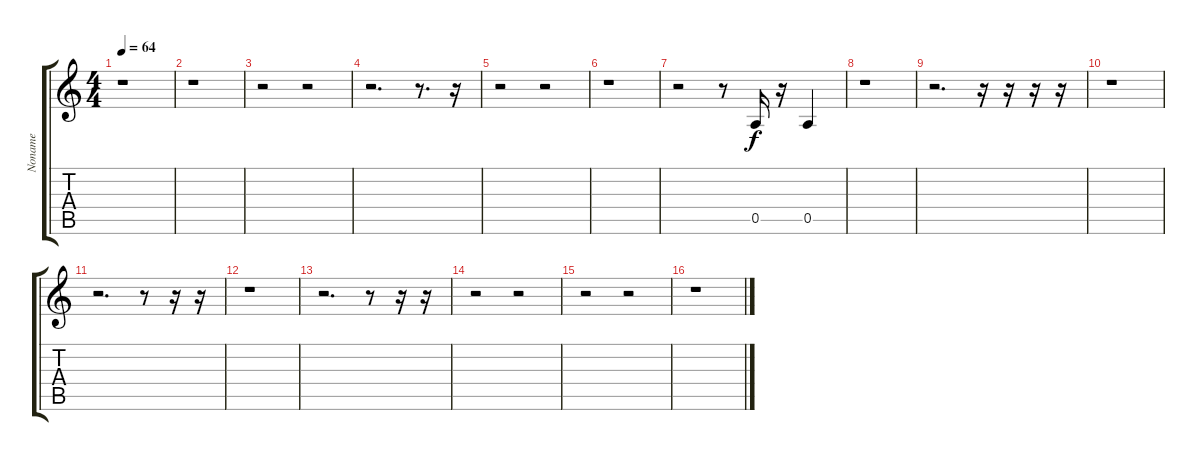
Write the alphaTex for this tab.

\track ("Noname" "Noname") {instrument electricbassfinger}
\staff {score tabs}
\tuning (E4 B3 G3 D3 A2 E2) {hide}
\ts (4 4)
\tempo 64
\clef g2
\ks c
r.1{dy f instrument electricbassfinger} |
r.1 |
r.2 r.2 |
r.2{d} r.8{d} r.16 |
r.2 r.2 |
r.1 |
r.2 r.8 0.5.16{instrument fretlessbass} r.16 0.5.4 |
r.1{instrument electricbassfinger} |
r.2{d} r.16 r.16 r.16 r.16 |
r.1 |
r.2{d} r.8 r.16 r.16 |
r.1 |
r.2{d} r.8 r.16 r.16 |
r.2 r.2 |
r.2 r.2 |
r.1
